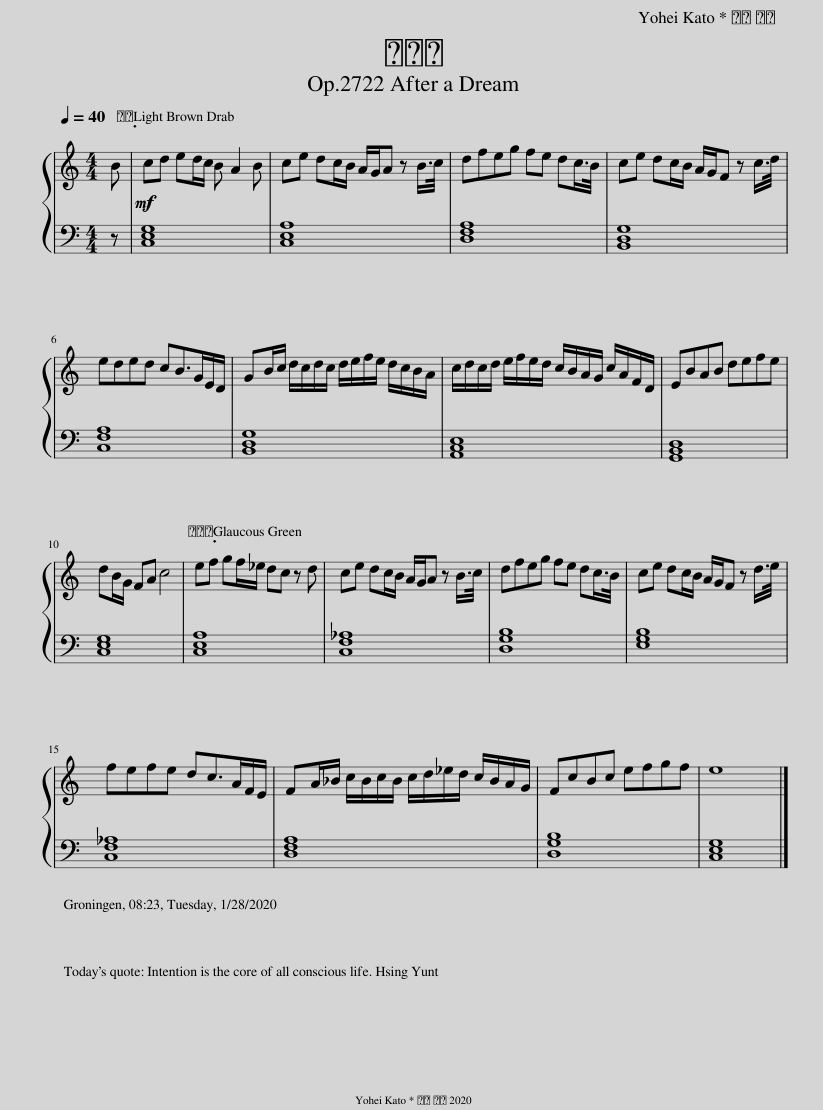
X:1
%%score { 1 | 2 }
L:1/8
Q:1/4=40
M:4/4
I:linebreak $
K:C
V:1 treble
V:2 bass
V:1
 B |!mf! cd ed/c/ B A2 B | ce dc/B/ A/G/A z B/>c/ | dfeg fe dc/>B/ | ce dc/B/ A/G/F z c/>d/ |$ %5
 eded cB>GE/D/ | GB/c/ d/c/d/c/ d/e/f/e/ d/c/B/A/ | c/d/c/d/ e/f/e/d/ c/B/A/G/ c/A/F/D/ | EBAB defe |$ dB/G/ FA c4 | %10
 ef gf/_e/ dc z d | ce dc/B/ A/G/A z B/>c/ | dfeg fe dc/>B/ | ce dc/B/ A/G/F z d/>e/ |$ fefe dc>AF/E/ | %15
 FA/_B/ c/B/c/B/ c/d/_e/d/ c/B/A/G/ | FcBc efgf | e8 |] %18
V:2
 z | [C,E,G,]8 | [C,E,A,]8 | [D,F,A,]8 | [B,,D,G,]8 |$ %5
 [C,F,A,]8 | [B,,D,G,]8 | [A,,C,E,]8 | [G,,B,,D,]8 |$ [C,E,G,]8 | %10
 [C,E,A,]8 | [C,F,_A,]8 | [D,G,B,]8 | [E,G,B,]8 |$ [C,F,_A,]8 | %15
 [D,F,A,]8 | [D,G,B,]8 | [C,E,G,]8 |] %18
